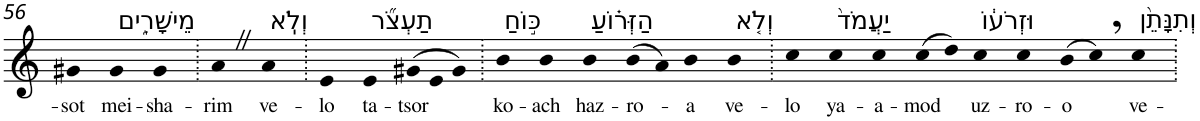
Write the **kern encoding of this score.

**kern	**text
*part1	*part1
*staff1	*staff1
*I"Piano	*
*I'Pno	*
!!LO:PB:g=z
*clefG2	*
*k[]	*
=56	=56
!	!LO:LY:b
4g#X	-sot
!LO:TX:a:t=מֵישָׁרִ֑ים	!
!	!LO:LY:b
4g#	mei-
!	!LO:LY:b
4g#	-sha-
=57.	=57.
!	!LO:LY:b
4aZ	-rim
!LO:TX:a:t=וְלֹֽא	!
!	!LO:LY:b
4a	ve-
=58.	=58.
!	!LO:LY:b
4e	-lo
!LO:TX:a:t=תַעְצֹ֞ר	!
!	!LO:LY:b
4e	ta-
*Xtuplet	*
!	!LO:LY:b
(>12g#X	-tsor
12e	.
12g#)	.
=59.	=59.
!LO:TX:a:t=כּ֣וֹחַ	!
!	!LO:LY:b
4b	ko-
!	!LO:LY:b
4b	-ach
!LO:TX:a:t=הַזְּר֗וֹעַ	!
!	!LO:LY:b
4b	haz-
!	!LO:LY:b
(>8b	-ro-
8a)	.
!	!LO:LY:b
4b	-a
!LO:TX:a:t=וְלֹ֤א	!
!	!LO:LY:b
4b	ve-
=60.	=60.
!	!LO:LY:b
4cc	-lo
!LO:TX:a:t=יַעֲמֹד֙	!
!	!LO:LY:b
4cc	ya-
!	!LO:LY:b
4cc	-a-
!	!LO:LY:b
(>8cc	-mod
8dd)	.
!LO:TX:a:t=וּזְרֹע֔וֹ	!
!	!LO:LY:b
4cc	uz-
!	!LO:LY:b
4cc	-ro-
!	!LO:LY:b
(>8b	-o
8cc,)	.
!LO:TX:a:t=וְתִנָּתֵ֨ן	!
!	!LO:LY:b
4cc	ve-
=.	=.
*-	*-
